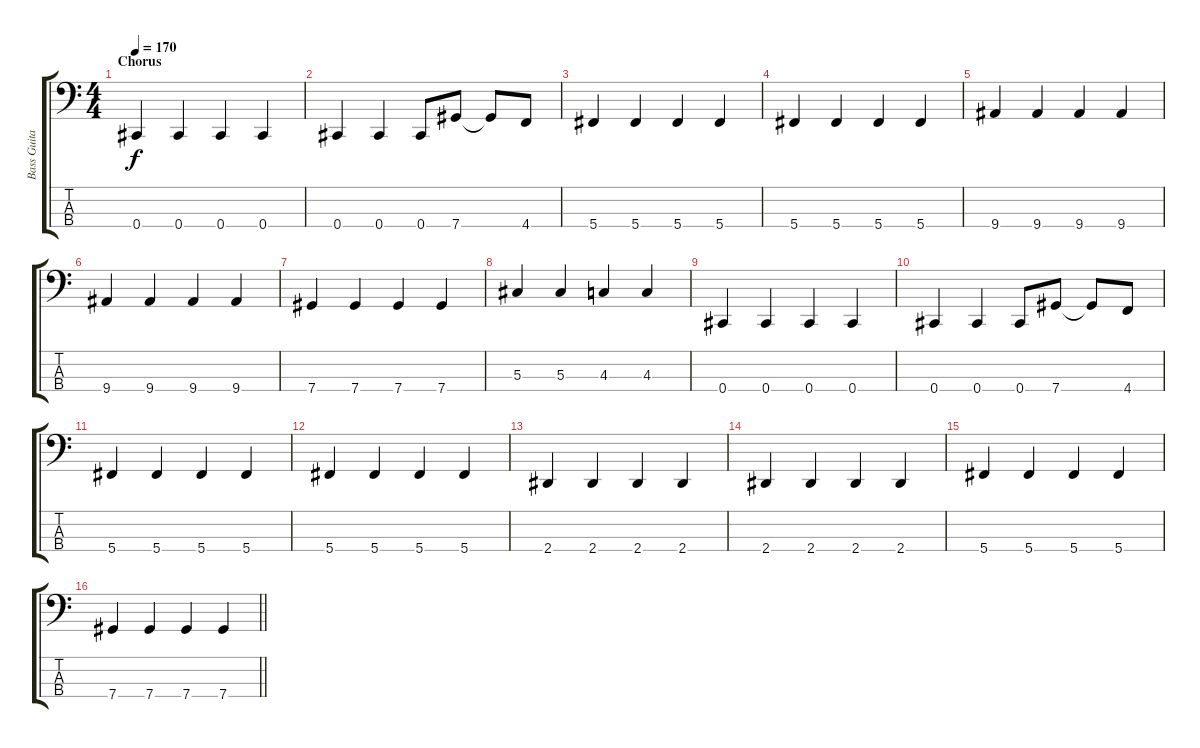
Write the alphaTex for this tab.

\track ("Bass Guitar" "Bass Guita") {instrument electricbassfinger}
\staff {score tabs}
\tuning (Gb2 Db2 Ab1 Db1) {hide}
\ts (4 4)
\section ("" "Chorus")
\tempo 170
\clef f4
\ks c
0.4.4{dy f} 0.4.4 0.4.4 0.4.4 |
0.4.4 0.4.4 0.4.8 7.4.8 7.4{t}.8 4.4.8 |
5.4.4 5.4.4 5.4.4 5.4.4 |
5.4.4 5.4.4 5.4.4 5.4.4 |
9.4.4 9.4.4 9.4.4 9.4.4 |
9.4.4 9.4.4 9.4.4 9.4.4 |
7.4.4 7.4.4 7.4.4 7.4.4 |
5.3.4 5.3.4 4.3.4 4.3.4 |
0.4.4 0.4.4 0.4.4 0.4.4 |
0.4.4 0.4.4 0.4.8 7.4.8 7.4{t}.8 4.4.8 |
5.4.4 5.4.4 5.4.4 5.4.4 |
5.4.4 5.4.4 5.4.4 5.4.4 |
2.4.4 2.4.4 2.4.4 2.4.4 |
2.4.4 2.4.4 2.4.4 2.4.4 |
5.4.4 5.4.4 5.4.4 5.4.4 |
\barLineRight lightlight
7.4.4 7.4.4 7.4.4 7.4.4
